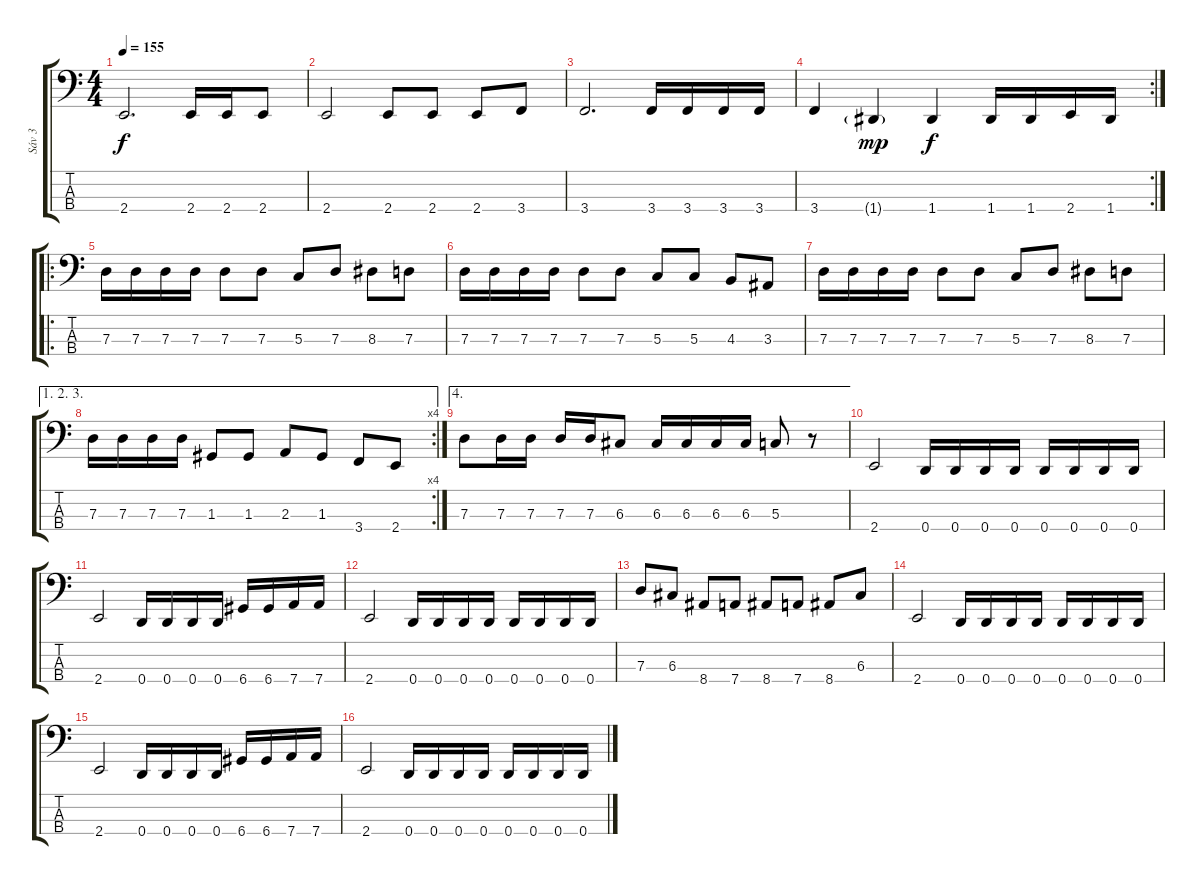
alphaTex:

\track ("Sáv 3" "Sáv 3") {instrument electricbassfinger}
\staff {score tabs}
\tuning (F2 C2 G1 D1) {hide}
\ts (4 4)
\tempo 155
\clef f4
\ks c
2.4.2{d dy f} 2.4.16 2.4.16 2.4.8 |
2.4.2 2.4.8 2.4.8 2.4.8 3.4.8 |
3.4.2{d} 3.4.16 3.4.16 3.4.16 3.4.16 |
\rc 2
3.4.4 1.4{g}.4{dy mp} 1.4.4{dy f} 1.4.16 1.4.16 2.4.16 1.4.16 |
\ro
7.3.16 7.3.16 7.3.16 7.3.16 7.3.8 7.3.8 5.3.8 7.3.8 8.3.8 7.3.8 |
7.3.16 7.3.16 7.3.16 7.3.16 7.3.8 7.3.8 5.3.8 5.3.8 4.3.8 3.3.8 |
7.3.16 7.3.16 7.3.16 7.3.16 7.3.8 7.3.8 5.3.8 7.3.8 8.3.8 7.3.8 |
\ae (1 2 3)
\rc 4
7.3.16 7.3.16 7.3.16 7.3.16 1.3.8 1.3.8 2.3.8 1.3.8 3.4.8 2.4.8 |
\ae 4
7.3.8 7.3.16 7.3.16 7.3.16 7.3.16 6.3.8 6.3.16 6.3.16 6.3.16 6.3.16 5.3.8 r.8 |
2.4.2 0.4.16 0.4.16 0.4.16 0.4.16 0.4.16 0.4.16 0.4.16 0.4.16 |
2.4.2 0.4.16 0.4.16 0.4.16 0.4.16 6.4.16 6.4.16 7.4.16 7.4.16 |
2.4.2 0.4.16 0.4.16 0.4.16 0.4.16 0.4.16 0.4.16 0.4.16 0.4.16 |
7.3.8 6.3.8 8.4.8 7.4.8 8.4.8 7.4.8 8.4.8 6.3.8 |
2.4.2 0.4.16 0.4.16 0.4.16 0.4.16 0.4.16 0.4.16 0.4.16 0.4.16 |
2.4.2 0.4.16 0.4.16 0.4.16 0.4.16 6.4.16 6.4.16 7.4.16 7.4.16 |
2.4.2 0.4.16 0.4.16 0.4.16 0.4.16 0.4.16 0.4.16 0.4.16 0.4.16
